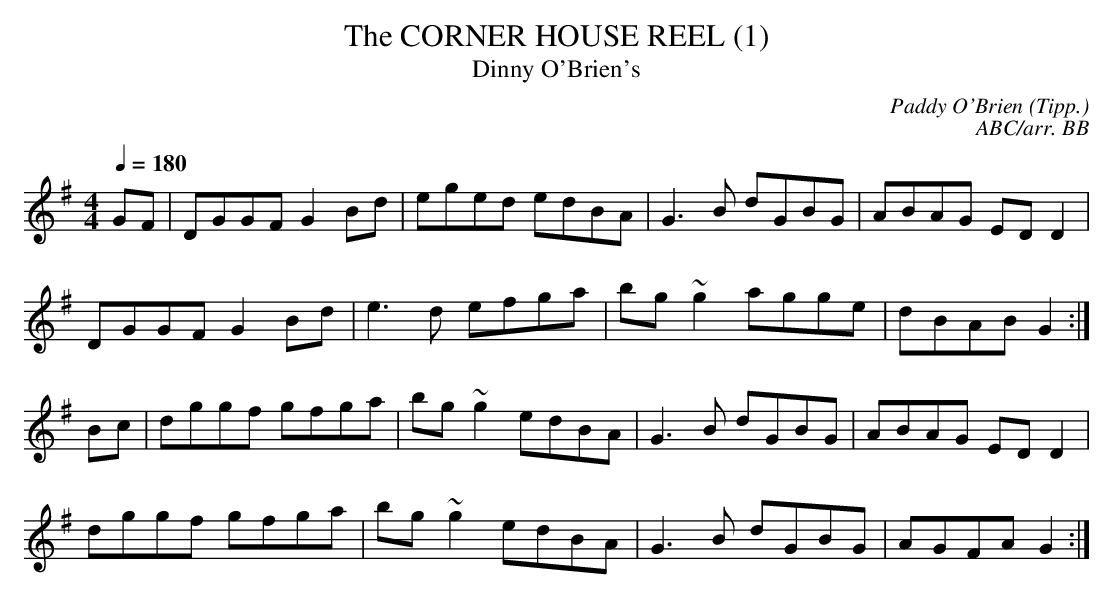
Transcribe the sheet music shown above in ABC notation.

X:1
T:CORNER HOUSE REEL (1), The
T:Dinny O'Brien's
C:Paddy O'Brien (Tipp.)
C:ABC/arr. BB
Q:1/4=180
M:4/4
L:1/8
K:G
GF|DGGF G2Bd|eged edBA|G3B dGBG|ABAG ED D2|
DGGF G2Bd|e3d efga|bg ~g2 agge|dBAB G2 :|
Bc|dggf gfga|bg ~g2 edBA|G3B dGBG|ABAG ED D2|
dggf gfga|bg ~g2 edBA|G3B dGBG|AGFA G2 :|
